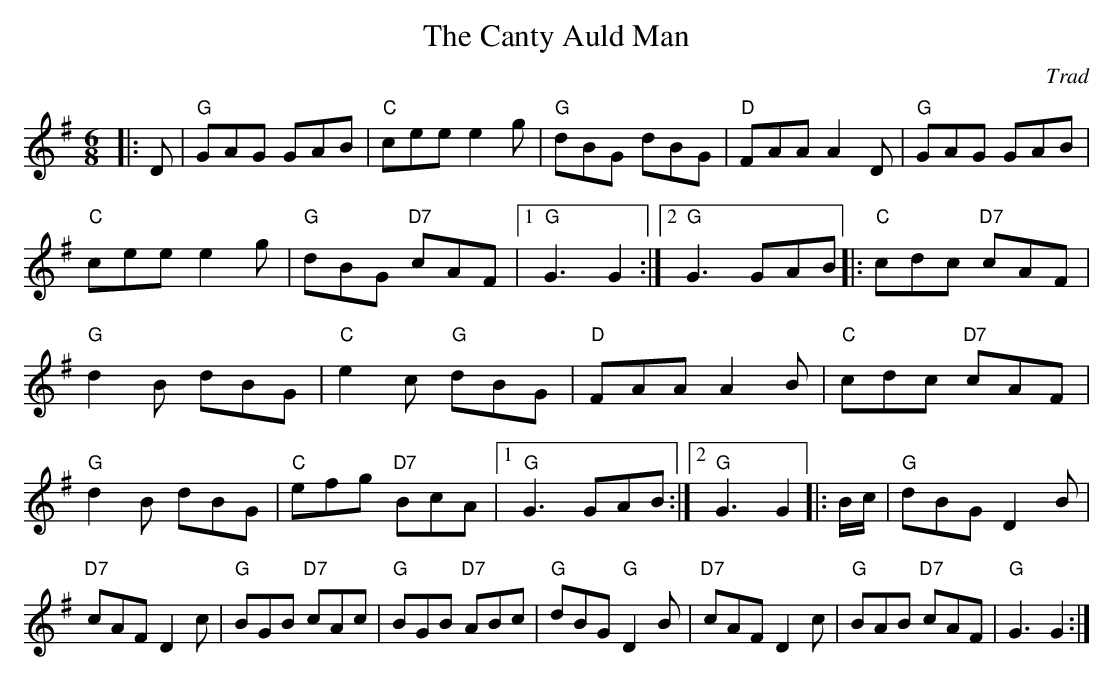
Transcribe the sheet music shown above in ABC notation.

X:1
T:Canty Auld Man, The
C:Trad
M:6/8
E:12
K:G
|:D|"G"GAG GAB|"C"cee e2 g|"G"dBG dBG|"D"FAA A2 D|\
"G"GAG GAB|"C"cee e2 g|"G"dBG "D7"cAF|1"G"G3 G2:|2"G"G3 GAB\
|:"C"cdc "D7"cAF|"G"d2 B dBG|"C"e2 c "G"dBG|"D"FAA A2 B|\
"C"cdc "D7"cAF|"G"d2 B dBG|"C"efg "D7"BcA|1"G"G3 GAB:|2"G"G3 G2\
|:B/2c/2|"G"dBG D2 B|"D7"cAF D2 c|"G"BGB "D7"cAc|"G"BGB "D7"ABc|\
"G"dBG "G"D2 B|"D7"cAF D2 c|"G"BAB "D7"cAF|"G"G3 G2:|**
